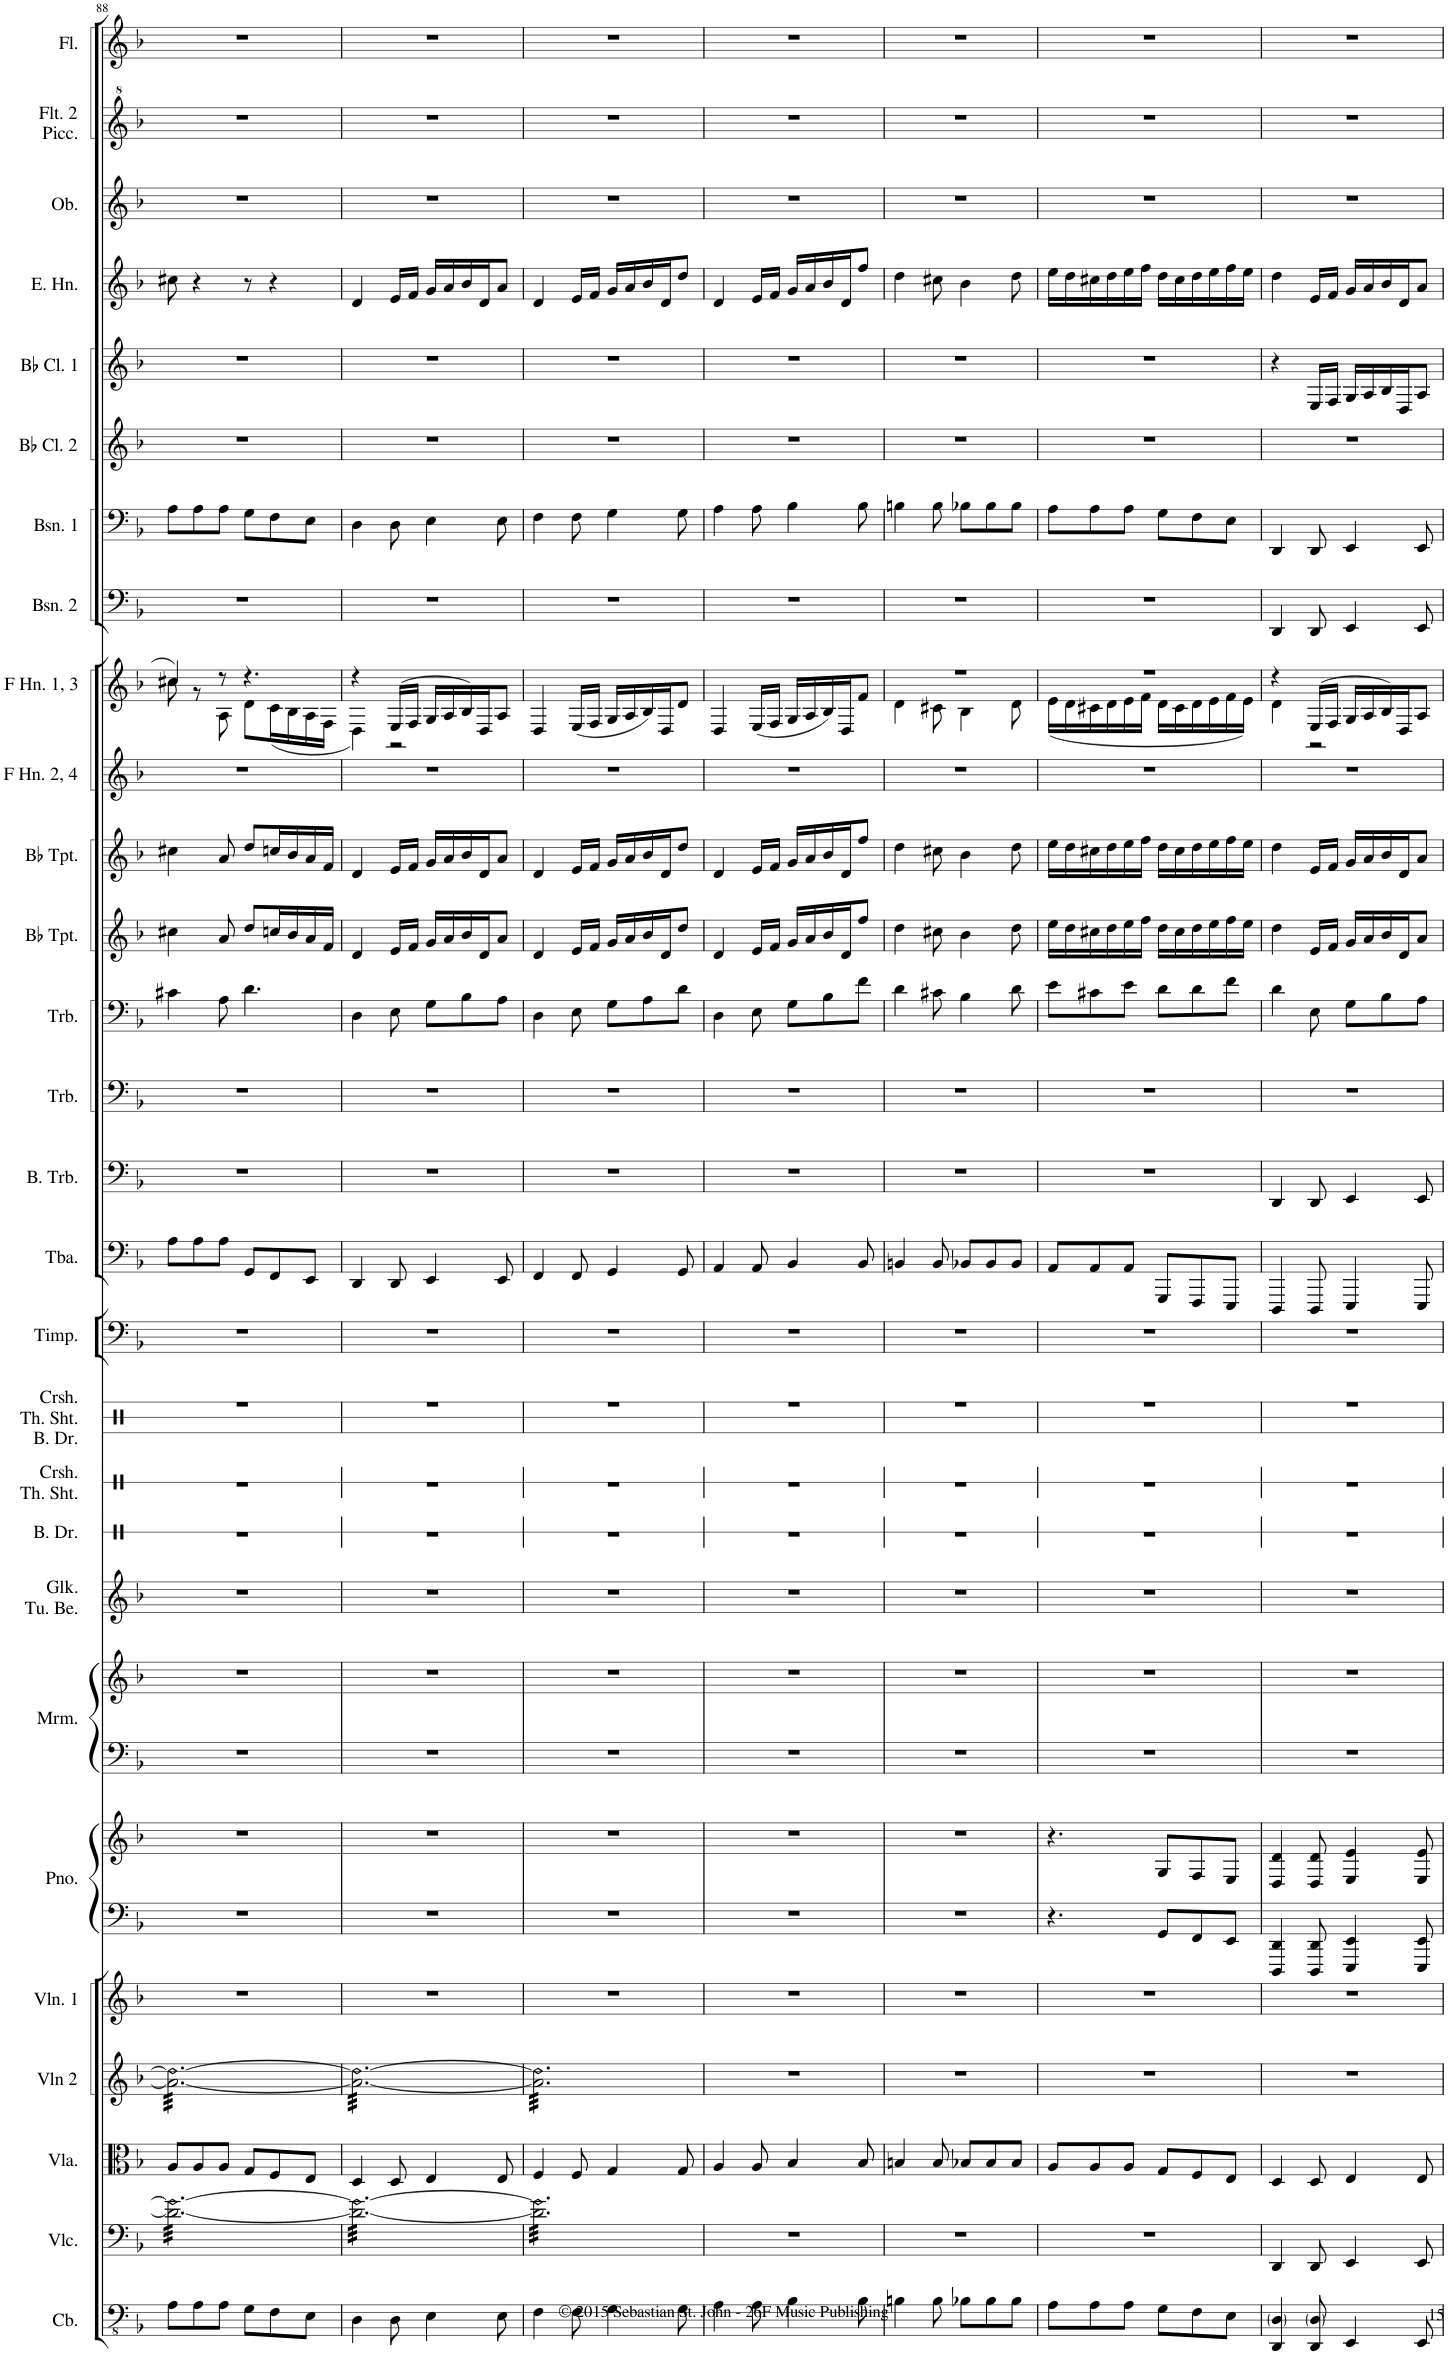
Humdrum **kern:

**kern	**kern	**kern	**kern	**kern	**kern	**kern	**kern	**kern	**kern	**kern	**kern	**kern	**kern	**kern	**kern	**kern	**kern	**kern	**kern	**kern	**kern	**kern	**kern	**kern	**kern	**kern	**kern	**kern	**kern
*part28	*part27	*part26	*part25	*part24	*part23	*part23	*part22	*part22	*part21	*part20	*part19	*part18	*part17	*part16	*part15	*part14	*part13	*part12	*part11	*part10	*part9	*part8	*part7	*part6	*part5	*part4	*part3	*part2	*part1
*staff30	*staff29	*staff28	*staff27	*staff26	*staff25	*staff24	*staff23	*staff22	*staff21	*staff20	*staff19	*staff18	*staff17	*staff16	*staff15	*staff14	*staff13	*staff12	*staff11	*staff10	*staff9	*staff8	*staff7	*staff6	*staff5	*staff4	*staff3	*staff2	*staff1
*I"Contrabass	*I"Violoncello	*I"Viola	*I"Violin 2	*I"Violin 1	*I"Piano	*	*I"Marimba	*	*I"Glockenspiel Tubular Bells	*I"Bass Drum	*I"Crash Thundersheet	*I"Crash Thundersheet Bass Drum	*I"Timpani	*I"Tuba	*I"Bass Trombone	*I"Trombone	*I"Trombone	*I"Bb Trumpet	*I"Trumpets in Bb	*I"Horn in F 2, 4	*I"Horn in F 1, 3	*I"Bassoon 2	*I"Bassoon 1	*I"Clarinets in Bb 2	*I"Bb Clarinet 1	*I"English Horn	*I"Oboes	*I"Flute 2 Piccolo	*I"Flutes
*I'Cb.	*I'Vlc.	*I'Vla.	*I'Vln 2	*I'Vln. 1	*I'Pno.	*	*I'Mrm.	*	*I'Glk. Tu. Be.	*I'B. Dr.	*I'Crsh. Th. Sht.	*I'Crsh. Th. Sht. B. Dr.	*I'Timp.	*I'Tba.	*I'B. Trb.	*I'Trb.	*I'Trb.	*I'Bb Tpt.	*	*	*	*I'Bsn. 2	*I'Bsn. 1	*	*I'Bb Cl. 1	*I'E. Hn.	*I'Ob.	*I'Flt. 2 Picc.	*I'Fl.
!!LO:PB:g=z
*clefFv4	*clefF4	*clefC3	*clefG2	*clefG2	*clefF4	*clefG2	*clefF4	*clefG2	*clefG2	*clefX	*clefX	*clefX	*clefF4	*clefF4	*clefF4	*clefF4	*clefF4	*clefG2	*clefG2	*clefG2	*clefG2	*clefF4	*clefF4	*clefG2	*clefG2	*clefG2	*clefG2	*clefG^2	*clefG2
*ITrd7c12	*	*	*	*	*	*	*	*	*	*	*	*	*	*	*	*	*	*ITrd1c2	*ITrd1c2	*ITrd4c7	*ITrd4c7	*	*	*ITrd1c2	*ITrd1c2	*ITrd4c7	*	*ITrd-7c-12	*
*k[b-]	*k[b-]	*k[b-]	*k[b-]	*k[b-]	*k[b-]	*k[b-]	*k[b-]	*k[b-]	*k[b-]	*k[]	*k[]	*k[]	*k[b-]	*k[b-]	*k[b-]	*k[b-]	*k[b-]	*k[b-]	*k[b-]	*k[b-]	*k[b-]	*k[b-]	*k[b-]	*k[b-]	*k[b-]	*k[b-]	*k[b-]	*k[b-]	*k[b-]
*M6/8	*M6/8	*M6/8	*M6/8	*M6/8	*M6/8	*M6/8	*M6/8	*M6/8	*M6/8	*M6/8	*M6/8	*M6/8	*M6/8	*M6/8	*M6/8	*M6/8	*M6/8	*M6/8	*M6/8	*M6/8	*M6/8	*M6/8	*M6/8	*M6/8	*M6/8	*M6/8	*M6/8	*M6/8	*M6/8
=88	=88	=88	=88	=88	=88	=88	=88	=88	=88	=88	=88	=88	=88	=88	=88	=88	=88	=88	=88	=88	=88	=88	=88	=88	=88	=88	=88	=88	=88
*	*	*	*	*	*	*	*	*	*	*	*	*	*	*	*	*	*	*	*	*	*^	*	*	*	*	*	*	*	*
*	*tremolo	*	*	*	*	*	*	*	*	*	*	*	*	*	*	*	*	*	*	*	*	*	*	*	*	*	*	*	*	*
*	*	*	*tremolo	*	*	*	*	*	*	*	*	*	*	*	*	*	*	*	*	*	*	*	*	*	*	*	*	*	*	*
8AA\L	32d\ 32g\LLL	8A/L	32a\ 32dd\LLL	2.r	2.r	2.r	2.r	2.r	2.r	2.r	2.r	2.r	2.r	8A\L	2.r	2.r	4c#X\	4cc#X\	4cc#X\	2.r	4cc#X/	8cc#\	2.r	8A\L	2.r	2.r	8cc#X\	2.r	2.r	2.r
.	32d\ 32g\	.	32a\ 32dd\	.	.	.	.	.	.	.	.	.	.	.	.	.	.	.	.	.	.	.	.	.	.	.	.	.	.	.
.	32d\ 32g\	.	32a\ 32dd\	.	.	.	.	.	.	.	.	.	.	.	.	.	.	.	.	.	.	.	.	.	.	.	.	.	.	.
.	32d\ 32g\	.	32a\ 32dd\	.	.	.	.	.	.	.	.	.	.	.	.	.	.	.	.	.	.	.	.	.	.	.	.	.	.	.
8AA\	32d\ 32g\	8A/	32a\ 32dd\	.	.	.	.	.	.	.	.	.	.	8A\	.	.	.	.	.	.	.	8r	.	8A\	.	.	4r	.	.	.
.	32d\ 32g\	.	32a\ 32dd\	.	.	.	.	.	.	.	.	.	.	.	.	.	.	.	.	.	.	.	.	.	.	.	.	.	.	.
.	32d\ 32g\	.	32a\ 32dd\	.	.	.	.	.	.	.	.	.	.	.	.	.	.	.	.	.	.	.	.	.	.	.	.	.	.	.
.	32d\ 32g\	.	32a\ 32dd\	.	.	.	.	.	.	.	.	.	.	.	.	.	.	.	.	.	.	.	.	.	.	.	.	.	.	.
8AA\J	32d\ 32g\	8A/J	32a\ 32dd\	.	.	.	.	.	.	.	.	.	.	8A\J	.	.	8A\	8a/	8a/	.	8r	8A\	.	8A\J	.	.	.	.	.	.
.	32d\ 32g\	.	32a\ 32dd\	.	.	.	.	.	.	.	.	.	.	.	.	.	.	.	.	.	.	.	.	.	.	.	.	.	.	.
.	32d\ 32g\	.	32a\ 32dd\	.	.	.	.	.	.	.	.	.	.	.	.	.	.	.	.	.	.	.	.	.	.	.	.	.	.	.
.	32d\ 32g\	.	32a\ 32dd\	.	.	.	.	.	.	.	.	.	.	.	.	.	.	.	.	.	.	.	.	.	.	.	.	.	.	.
8GG\L	32d\ 32g\	8G/L	32a\ 32dd\	.	.	.	.	.	.	.	.	.	.	8GG/L	.	.	4.d\	8dd/L	8dd/L	.	4.r	8d\L	.	8G\L	.	.	8r	.	.	.
.	32d\ 32g\	.	32a\ 32dd\	.	.	.	.	.	.	.	.	.	.	.	.	.	.	.	.	.	.	.	.	.	.	.	.	.	.	.
.	32d\ 32g\	.	32a\ 32dd\	.	.	.	.	.	.	.	.	.	.	.	.	.	.	.	.	.	.	.	.	.	.	.	.	.	.	.
.	32d\ 32g\	.	32a\ 32dd\	.	.	.	.	.	.	.	.	.	.	.	.	.	.	.	.	.	.	.	.	.	.	.	.	.	.	.
8FF\	32d\ 32g\	8F/	32a\ 32dd\	.	.	.	.	.	.	.	.	.	.	8FF/	.	.	.	16ccn/L	16ccn/L	.	.	(16c\L	.	8F\	.	.	4r	.	.	.
.	32d\ 32g\	.	32a\ 32dd\	.	.	.	.	.	.	.	.	.	.	.	.	.	.	.	.	.	.	.	.	.	.	.	.	.	.	.
.	32d\ 32g\	.	32a\ 32dd\	.	.	.	.	.	.	.	.	.	.	.	.	.	.	16b-/	16b-/	.	.	16B-\	.	.	.	.	.	.	.	.
.	32d\ 32g\	.	32a\ 32dd\	.	.	.	.	.	.	.	.	.	.	.	.	.	.	.	.	.	.	.	.	.	.	.	.	.	.	.
8EE\J	32d\ 32g\	8E/J	32a\ 32dd\	.	.	.	.	.	.	.	.	.	.	8EE/J	.	.	.	16a/	16a/	.	.	16A\	.	8E\J	.	.	.	.	.	.
.	32d\ 32g\	.	32a\ 32dd\	.	.	.	.	.	.	.	.	.	.	.	.	.	.	.	.	.	.	.	.	.	.	.	.	.	.	.
.	32d\ 32g\	.	32a\ 32dd\	.	.	.	.	.	.	.	.	.	.	.	.	.	.	16f/JJ	16f/JJ	.	.	16F\JJ	.	.	.	.	.	.	.	.
.	32d\ 32g\JJJ	.	32a\ 32dd\JJJ	.	.	.	.	.	.	.	.	.	.	.	.	.	.	.	.	.	.	.	.	.	.	.	.	.	.	.
=89	=89	=89	=89	=89	=89	=89	=89	=89	=89	=89	=89	=89	=89	=89	=89	=89	=89	=89	=89	=89	=89	=89	=89	=89	=89	=89	=89	=89	=89	=89
4DD\	32d\ 32g\LLL	4D/	32a\ 32dd\LLL	2.r	2.r	2.r	2.r	2.r	2.r	2.r	2.r	2.r	2.r	4DD/	2.r	2.r	4D\	4d/	4d/	2.r	4r	4D\)	2.r	4D\	2.r	2.r	4d/	2.r	2.r	2.r
.	32d\ 32g\	.	32a\ 32dd\	.	.	.	.	.	.	.	.	.	.	.	.	.	.	.	.	.	.	.	.	.	.	.	.	.	.	.
.	32d\ 32g\	.	32a\ 32dd\	.	.	.	.	.	.	.	.	.	.	.	.	.	.	.	.	.	.	.	.	.	.	.	.	.	.	.
.	32d\ 32g\	.	32a\ 32dd\	.	.	.	.	.	.	.	.	.	.	.	.	.	.	.	.	.	.	.	.	.	.	.	.	.	.	.
.	32d\ 32g\	.	32a\ 32dd\	.	.	.	.	.	.	.	.	.	.	.	.	.	.	.	.	.	.	.	.	.	.	.	.	.	.	.
.	32d\ 32g\	.	32a\ 32dd\	.	.	.	.	.	.	.	.	.	.	.	.	.	.	.	.	.	.	.	.	.	.	.	.	.	.	.
.	32d\ 32g\	.	32a\ 32dd\	.	.	.	.	.	.	.	.	.	.	.	.	.	.	.	.	.	.	.	.	.	.	.	.	.	.	.
.	32d\ 32g\	.	32a\ 32dd\	.	.	.	.	.	.	.	.	.	.	.	.	.	.	.	.	.	.	.	.	.	.	.	.	.	.	.
8DD\	32d\ 32g\	8D/	32a\ 32dd\	.	.	.	.	.	.	.	.	.	.	8DD/	.	.	8E\	16e/LL	16e/LL	.	(16E/LL	2r	.	8D\	.	.	16e/LL	.	.	.
.	32d\ 32g\	.	32a\ 32dd\	.	.	.	.	.	.	.	.	.	.	.	.	.	.	.	.	.	.	.	.	.	.	.	.	.	.	.
.	32d\ 32g\	.	32a\ 32dd\	.	.	.	.	.	.	.	.	.	.	.	.	.	.	16f/JJ	16f/JJ	.	16F/JJ	.	.	.	.	.	16f/JJ	.	.	.
.	32d\ 32g\	.	32a\ 32dd\	.	.	.	.	.	.	.	.	.	.	.	.	.	.	.	.	.	.	.	.	.	.	.	.	.	.	.
4EE\	32d\ 32g\	4E/	32a\ 32dd\	.	.	.	.	.	.	.	.	.	.	4EE/	.	.	8G\L	16g/LL	16g/LL	.	16G/LL	.	.	4E\	.	.	16g/LL	.	.	.
.	32d\ 32g\	.	32a\ 32dd\	.	.	.	.	.	.	.	.	.	.	.	.	.	.	.	.	.	.	.	.	.	.	.	.	.	.	.
.	32d\ 32g\	.	32a\ 32dd\	.	.	.	.	.	.	.	.	.	.	.	.	.	.	16a/	16a/	.	16A/	.	.	.	.	.	16a/	.	.	.
.	32d\ 32g\	.	32a\ 32dd\	.	.	.	.	.	.	.	.	.	.	.	.	.	.	.	.	.	.	.	.	.	.	.	.	.	.	.
.	32d\ 32g\	.	32a\ 32dd\	.	.	.	.	.	.	.	.	.	.	.	.	.	8B-\	16b-/	16b-/	.	16B-/)	.	.	.	.	.	16b-/	.	.	.
.	32d\ 32g\	.	32a\ 32dd\	.	.	.	.	.	.	.	.	.	.	.	.	.	.	.	.	.	.	.	.	.	.	.	.	.	.	.
.	32d\ 32g\	.	32a\ 32dd\	.	.	.	.	.	.	.	.	.	.	.	.	.	.	16d/J	16d/J	.	16D/J	.	.	.	.	.	16d/J	.	.	.
.	32d\ 32g\	.	32a\ 32dd\	.	.	.	.	.	.	.	.	.	.	.	.	.	.	.	.	.	.	.	.	.	.	.	.	.	.	.
8EE\	32d\ 32g\	8E/	32a\ 32dd\	.	.	.	.	.	.	.	.	.	.	8EE/	.	.	8A\J	8a/J	8a/J	.	8A/J	.	.	8E\	.	.	8a/J	.	.	.
.	32d\ 32g\	.	32a\ 32dd\	.	.	.	.	.	.	.	.	.	.	.	.	.	.	.	.	.	.	.	.	.	.	.	.	.	.	.
.	32d\ 32g\	.	32a\ 32dd\	.	.	.	.	.	.	.	.	.	.	.	.	.	.	.	.	.	.	.	.	.	.	.	.	.	.	.
.	32d\ 32g\JJJ	.	32a\ 32dd\JJJ	.	.	.	.	.	.	.	.	.	.	.	.	.	.	.	.	.	.	.	.	.	.	.	.	.	.	.
*	*	*	*	*	*	*	*	*	*	*	*	*	*	*	*	*	*	*	*	*	*v	*v	*	*	*	*	*	*	*	*
=90	=90	=90	=90	=90	=90	=90	=90	=90	=90	=90	=90	=90	=90	=90	=90	=90	=90	=90	=90	=90	=90	=90	=90	=90	=90	=90	=90	=90	=90
4FF\	32d\] 32g\]LLL	4F/	32a\] 32dd\]LLL	2.r	2.r	2.r	2.r	2.r	2.r	2.r	2.r	2.r	2.r	4FF/	2.r	2.r	4D\	4d/	4d/	2.r	4D/	2.r	4F\	2.r	2.r	4d/	2.r	2.r	2.r
.	32d\ 32g\	.	32a\ 32dd\	.	.	.	.	.	.	.	.	.	.	.	.	.	.	.	.	.	.	.	.	.	.	.	.	.	.
.	32d\ 32g\	.	32a\ 32dd\	.	.	.	.	.	.	.	.	.	.	.	.	.	.	.	.	.	.	.	.	.	.	.	.	.	.
.	32d\ 32g\	.	32a\ 32dd\	.	.	.	.	.	.	.	.	.	.	.	.	.	.	.	.	.	.	.	.	.	.	.	.	.	.
.	32d\ 32g\	.	32a\ 32dd\	.	.	.	.	.	.	.	.	.	.	.	.	.	.	.	.	.	.	.	.	.	.	.	.	.	.
.	32d\ 32g\	.	32a\ 32dd\	.	.	.	.	.	.	.	.	.	.	.	.	.	.	.	.	.	.	.	.	.	.	.	.	.	.
.	32d\ 32g\	.	32a\ 32dd\	.	.	.	.	.	.	.	.	.	.	.	.	.	.	.	.	.	.	.	.	.	.	.	.	.	.
.	32d\ 32g\	.	32a\ 32dd\	.	.	.	.	.	.	.	.	.	.	.	.	.	.	.	.	.	.	.	.	.	.	.	.	.	.
8FF\	32d\ 32g\	8F/	32a\ 32dd\	.	.	.	.	.	.	.	.	.	.	8FF/	.	.	8E\	16e/LL	16e/LL	.	(16E/LL	.	8F\	.	.	16e/LL	.	.	.
.	32d\ 32g\	.	32a\ 32dd\	.	.	.	.	.	.	.	.	.	.	.	.	.	.	.	.	.	.	.	.	.	.	.	.	.	.
.	32d\ 32g\	.	32a\ 32dd\	.	.	.	.	.	.	.	.	.	.	.	.	.	.	16f/JJ	16f/JJ	.	16F/JJ	.	.	.	.	16f/JJ	.	.	.
.	32d\ 32g\	.	32a\ 32dd\	.	.	.	.	.	.	.	.	.	.	.	.	.	.	.	.	.	.	.	.	.	.	.	.	.	.
4GG\	32d\ 32g\	4G/	32a\ 32dd\	.	.	.	.	.	.	.	.	.	.	4GG/	.	.	8G\L	16g/LL	16g/LL	.	16G/LL	.	4G\	.	.	16g/LL	.	.	.
.	32d\ 32g\	.	32a\ 32dd\	.	.	.	.	.	.	.	.	.	.	.	.	.	.	.	.	.	.	.	.	.	.	.	.	.	.
.	32d\ 32g\	.	32a\ 32dd\	.	.	.	.	.	.	.	.	.	.	.	.	.	.	16a/	16a/	.	16A/	.	.	.	.	16a/	.	.	.
.	32d\ 32g\	.	32a\ 32dd\	.	.	.	.	.	.	.	.	.	.	.	.	.	.	.	.	.	.	.	.	.	.	.	.	.	.
.	32d\ 32g\	.	32a\ 32dd\	.	.	.	.	.	.	.	.	.	.	.	.	.	8A\	16b-/	16b-/	.	16B-/)	.	.	.	.	16b-/	.	.	.
.	32d\ 32g\	.	32a\ 32dd\	.	.	.	.	.	.	.	.	.	.	.	.	.	.	.	.	.	.	.	.	.	.	.	.	.	.
.	32d\ 32g\	.	32a\ 32dd\	.	.	.	.	.	.	.	.	.	.	.	.	.	.	16d/J	16d/J	.	16D/J	.	.	.	.	16d/J	.	.	.
.	32d\ 32g\	.	32a\ 32dd\	.	.	.	.	.	.	.	.	.	.	.	.	.	.	.	.	.	.	.	.	.	.	.	.	.	.
8GG\	32d\ 32g\	8G/	32a\ 32dd\	.	.	.	.	.	.	.	.	.	.	8GG/	.	.	8d\J	8dd/J	8dd/J	.	8d/J	.	8G\	.	.	8dd/J	.	.	.
.	32d\ 32g\	.	32a\ 32dd\	.	.	.	.	.	.	.	.	.	.	.	.	.	.	.	.	.	.	.	.	.	.	.	.	.	.
.	32d\ 32g\	.	32a\ 32dd\	.	.	.	.	.	.	.	.	.	.	.	.	.	.	.	.	.	.	.	.	.	.	.	.	.	.
.	32d\ 32g\JJJ	.	32a\ 32dd\JJJ	.	.	.	.	.	.	.	.	.	.	.	.	.	.	.	.	.	.	.	.	.	.	.	.	.	.
*	*	*	*Xtremolo	*	*	*	*	*	*	*	*	*	*	*	*	*	*	*	*	*	*	*	*	*	*	*	*	*	*
*	*Xtremolo	*	*	*	*	*	*	*	*	*	*	*	*	*	*	*	*	*	*	*	*	*	*	*	*	*	*	*	*
=91	=91	=91	=91	=91	=91	=91	=91	=91	=91	=91	=91	=91	=91	=91	=91	=91	=91	=91	=91	=91	=91	=91	=91	=91	=91	=91	=91	=91	=91
4AA\	2.r	4A/	2.r	2.r	2.r	2.r	2.r	2.r	2.r	2.r	2.r	2.r	2.r	4AA/	2.r	2.r	4D\	4d/	4d/	2.r	4D/	2.r	4A\	2.r	2.r	4d/	2.r	2.r	2.r
8AA\	.	8A/	.	.	.	.	.	.	.	.	.	.	.	8AA/	.	.	8E\	16e/LL	16e/LL	.	(16E/LL	.	8A\	.	.	16e/LL	.	.	.
.	.	.	.	.	.	.	.	.	.	.	.	.	.	.	.	.	.	16f/JJ	16f/JJ	.	16F/JJ	.	.	.	.	16f/JJ	.	.	.
4BB-\	.	4B-/	.	.	.	.	.	.	.	.	.	.	.	4BB-/	.	.	8G\L	16g/LL	16g/LL	.	16G/LL	.	4B-\	.	.	16g/LL	.	.	.
.	.	.	.	.	.	.	.	.	.	.	.	.	.	.	.	.	.	16a/	16a/	.	16A/	.	.	.	.	16a/	.	.	.
.	.	.	.	.	.	.	.	.	.	.	.	.	.	.	.	.	8B-\	16b-/	16b-/	.	16B-/)	.	.	.	.	16b-/	.	.	.
.	.	.	.	.	.	.	.	.	.	.	.	.	.	.	.	.	.	16d/J	16d/J	.	16D/J	.	.	.	.	16d/J	.	.	.
8BB-\	.	8B-/	.	.	.	.	.	.	.	.	.	.	.	8BB-/	.	.	8f\J	8ff/J	8ff/J	.	8f/J	.	8B-\	.	.	8ff/J	.	.	.
=92	=92	=92	=92	=92	=92	=92	=92	=92	=92	=92	=92	=92	=92	=92	=92	=92	=92	=92	=92	=92	=92	=92	=92	=92	=92	=92	=92	=92	=92
*	*	*	*	*	*	*	*	*	*	*	*	*	*	*	*	*	*	*	*	*	*^	*	*	*	*	*	*	*	*
4BBn\	2.r	4Bn/	2.r	2.r	2.r	2.r	2.r	2.r	2.r	2.r	2.r	2.r	2.r	4BBn/	2.r	2.r	4d\	4dd\	4dd\	2.r	2.r	4d\	2.r	4Bn\	2.r	2.r	4dd\	2.r	2.r	2.r
8BB\	.	8B/	.	.	.	.	.	.	.	.	.	.	.	8BB/	.	.	8c#X\	8cc#X\	8cc#X\	.	.	8c#X\	.	8B\	.	.	8cc#X\	.	.	.
8BB-X\L	.	8B-X/L	.	.	.	.	.	.	.	.	.	.	.	8BB-X/L	.	.	4B-\	4b-\	4b-\	.	.	4B-\	.	8B-X\L	.	.	4b-\	.	.	.
8BB-\	.	8B-/	.	.	.	.	.	.	.	.	.	.	.	8BB-/	.	.	.	.	.	.	.	.	.	8B-\	.	.	.	.	.	.
8BB-\J	.	8B-/J	.	.	.	.	.	.	.	.	.	.	.	8BB-/J	.	.	8d\	8dd\	8dd\	.	.	8d\	.	8B-\J	.	.	8dd\	.	.	.
=93	=93	=93	=93	=93	=93	=93	=93	=93	=93	=93	=93	=93	=93	=93	=93	=93	=93	=93	=93	=93	=93	=93	=93	=93	=93	=93	=93	=93	=93	=93
8AA\L	2.r	8A/L	2.r	2.r	4.r	4.r	2.r	2.r	2.r	2.r	2.r	2.r	2.r	8AA/L	2.r	2.r	8e\L	16ee\LL	16ee\LL	2.r	2.r	(16e\LL	2.r	8A\L	2.r	2.r	16ee\LL	2.r	2.r	2.r
.	.	.	.	.	.	.	.	.	.	.	.	.	.	.	.	.	.	16dd\	16dd\	.	.	16d\	.	.	.	.	16dd\	.	.	.
8AA\	.	8A/	.	.	.	.	.	.	.	.	.	.	.	8AA/	.	.	8c#X\	16cc#X\	16cc#X\	.	.	16c#X\	.	8A\	.	.	16cc#X\	.	.	.
.	.	.	.	.	.	.	.	.	.	.	.	.	.	.	.	.	.	16dd\	16dd\	.	.	16d\	.	.	.	.	16dd\	.	.	.
8AA\J	.	8A/J	.	.	.	.	.	.	.	.	.	.	.	8AA/J	.	.	8e\J	16ee\	16ee\	.	.	16e\	.	8A\J	.	.	16ee\	.	.	.
.	.	.	.	.	.	.	.	.	.	.	.	.	.	.	.	.	.	16ff\JJ	16ff\JJ	.	.	16f\JJ	.	.	.	.	16ff\JJ	.	.	.
8GG\L	.	8G/L	.	.	8GG/L	8G/L	.	.	.	.	.	.	.	8GGG/L	.	.	8d\L	16dd\LL	16dd\LL	.	.	16d\LL	.	8G\L	.	.	16dd\LL	.	.	.
.	.	.	.	.	.	.	.	.	.	.	.	.	.	.	.	.	.	16cc#\	16cc#\	.	.	16c#\	.	.	.	.	16cc#\	.	.	.
8FF\	.	8F/	.	.	8FF/	8F/	.	.	.	.	.	.	.	8FFF/	.	.	8d\	16dd\	16dd\	.	.	16d\	.	8F\	.	.	16dd\	.	.	.
.	.	.	.	.	.	.	.	.	.	.	.	.	.	.	.	.	.	16ee\	16ee\	.	.	16e\	.	.	.	.	16ee\	.	.	.
8EE\J	.	8E/J	.	.	8EE/J	8E/J	.	.	.	.	.	.	.	8EEE/J	.	.	8f\J	16ff\	16ff\	.	.	16f\	.	8E\J	.	.	16ff\	.	.	.
.	.	.	.	.	.	.	.	.	.	.	.	.	.	.	.	.	.	16ee\JJ	16ee\JJ	.	.	16e\JJ)	.	.	.	.	16ee\JJ	.	.	.
=94	=94	=94	=94	=94	=94	=94	=94	=94	=94	=94	=94	=94	=94	=94	=94	=94	=94	=94	=94	=94	=94	=94	=94	=94	=94	=94	=94	=94	=94	=94
4DDD/ 4DD/	4DD/	4D/	2.r	2.r	4DDD/ 4DD/	4D/ 4d/	2.r	2.r	2.r	2.r	2.r	2.r	2.r	4DDD/	4DD/	2.r	4d\	4dd\	4dd\	2.r	4r	4d\	4DD/	4DD/	2.r	4r	4dd\	2.r	2.r	2.r
8DDD/ 8DD/	8DD/	8D/	.	.	8DDD/ 8DD/	8D/ 8d/	.	.	.	.	.	.	.	8DDD/	8DD/	.	8E\	16e/LL	16e/LL	.	(16E/LL	2r	8DD/	8DD/	.	16E/LL	16e/LL	.	.	.
.	.	.	.	.	.	.	.	.	.	.	.	.	.	.	.	.	.	16f/JJ	16f/JJ	.	16F/JJ	.	.	.	.	16F/JJ	16f/JJ	.	.	.
4EEE/	4EE/	4E/	.	.	4EEE/ 4EE/	4E/ 4e/	.	.	.	.	.	.	.	4EEE/	4EE/	.	8G\L	16g/LL	16g/LL	.	16G/LL	.	4EE/	4EE/	.	16G/LL	16g/LL	.	.	.
.	.	.	.	.	.	.	.	.	.	.	.	.	.	.	.	.	.	16a/	16a/	.	16A/	.	.	.	.	16A/	16a/	.	.	.
.	.	.	.	.	.	.	.	.	.	.	.	.	.	.	.	.	8B-\	16b-/	16b-/	.	16B-/)	.	.	.	.	16B-/	16b-/	.	.	.
.	.	.	.	.	.	.	.	.	.	.	.	.	.	.	.	.	.	16d/J	16d/J	.	16D/J	.	.	.	.	16D/J	16d/J	.	.	.
8EEE/	8EE/	8E/	.	.	8EEE/ 8EE/	8E/ 8e/	.	.	.	.	.	.	.	8EEE/	8EE/	.	8A\J	8a/J	8a/J	.	8A/J	.	8EE/	8EE/	.	8A/J	8a/J	.	.	.
*	*	*	*	*	*	*	*	*	*	*	*	*	*	*	*	*	*	*	*	*	*v	*v	*	*	*	*	*	*	*	*
=	=	=	=	=	=	=	=	=	=	=	=	=	=	=	=	=	=	=	=	=	=	=	=	=	=	=	=	=	=
*-	*-	*-	*-	*-	*-	*-	*-	*-	*-	*-	*-	*-	*-	*-	*-	*-	*-	*-	*-	*-	*-	*-	*-	*-	*-	*-	*-	*-	*-
